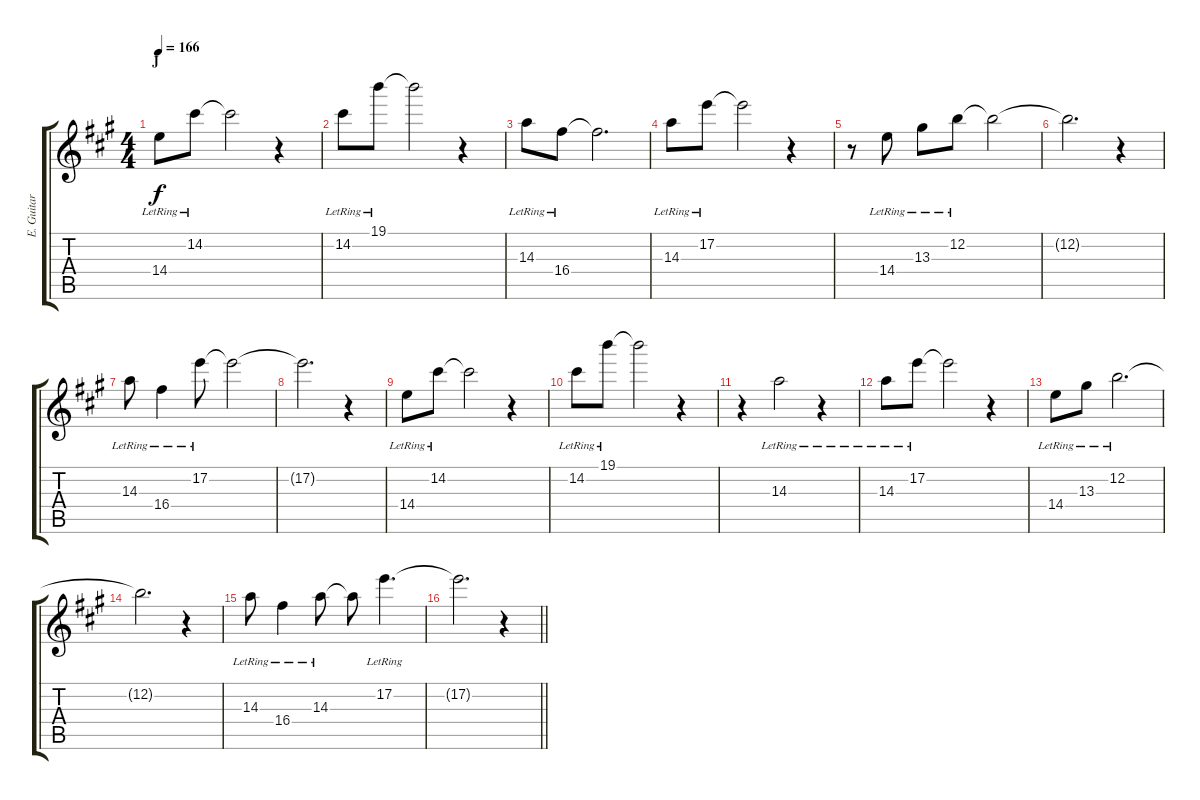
\track ("E. Guitar II" "E. Guitar ") {instrument electricguitarclean}
\staff {score tabs}
\tuning (E4 B3 G3 D3 A2 E2) {hide}
\ts (4 4)
\section ("" "J")
\tempo 166
\clef g2
\ks a
14.4{lr}.8{dy f} 14.2{lr}.8 14.2{t}.2 r.4 |
14.2{lr}.8 19.1{lr}.8 19.1{t}.2 r.4 |
14.3{lr}.8 16.4{lr}.8 16.4{t}.2{d} |
14.3{lr}.8 17.2{lr}.8 17.2{t}.2 r.4 |
r.8 14.4{lr}.8 13.3{lr}.8 12.2{lr}.8 12.2{t}.2 |
12.2{t}.2{d} r.4 |
14.3{lr}.8 16.4{lr}.4 17.2{lr}.8 17.2{t}.2 |
17.2{t}.2{d} r.4 |
14.4{lr}.8 14.2{lr}.8 14.2{t}.2 r.4 |
14.2{lr}.8 19.1{lr}.8 19.1{t}.2 r.4 |
r.4 14.3{lr}.2 r.4 |
14.3{lr}.8 17.2{lr}.8 17.2{t}.2 r.4 |
14.4{lr}.8 13.3{lr}.8 12.2{lr}.2{d} |
12.2{t}.2{d} r.4 |
14.3{lr}.8 16.4{lr}.4 14.3{lr}.8 14.3{t}.8 17.2{lr}.4{d} |
\barLineRight lightlight
17.2{t}.2{d} r.4
